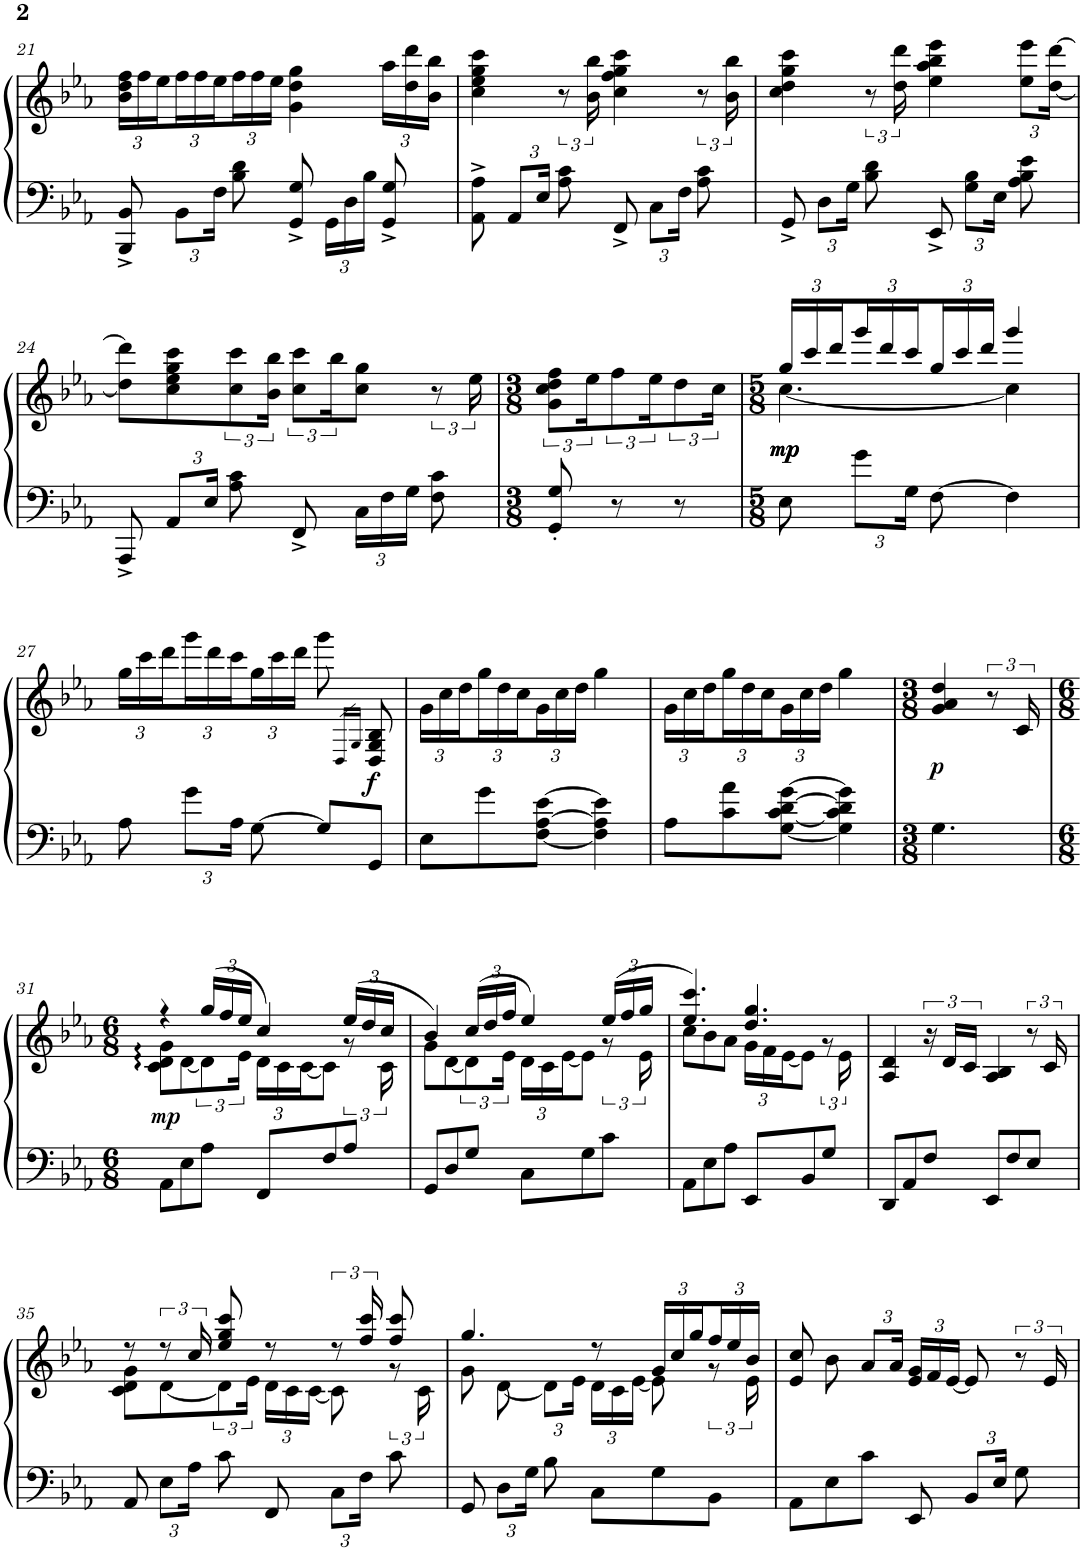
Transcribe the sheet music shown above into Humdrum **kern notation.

**kern	**kern	**dynam
*part1	*part1	*part1
*staff2	*staff1	*staff1/2
*I"钢琴	*	*
!!LO:PB:g=z
*clefF4	*clefG2	*
*k[b-e-a-]	*k[b-e-a-]	*
*M6/8	*M6/8	*
*	*Xbrackettup	*
=21	=21	=21
8BBB-/^ 8BB-/^	24b-\ 24dd\ 24ff\LL	.
.	24ff\	.
.	24ee-\	.
*Xbrackettup	*	*
12BB-\L	24ff\	.
.	24ff\	.
24F\Jk	24ee-\	.
8B-\ 8d\	24ff\	.
.	24ff\	.
.	24ee-\JJ	.
8GG/^< 8G/^<	4g\ 4dd\ 4gg\	.
24GG\LL	.	.
24D\	.	.
24B-\JJ	.	.
8GG/^< 8G/^<	24aa-\LL	.
.	24dd\ 24ddd\	.
.	24b-\ 24bb-\JJ	.
=22	=22	=22
8AA-\^ 8A-\^	4cc\ 4ee-\ 4gg\ 4ccc\	.
12AA-/L	.	.
24E-/Jk	.	.
*	*brackettup	*
8A-\ 8c\	12r	.
.	24b-\ 24bb-\	.
8FF^/	4cc\ 4ff\ 4gg\ 4ccc\	.
12C\L	.	.
24F\Jk	.	.
8A-\ 8c\	12r	.
.	24b-\ 24bb-\	.
=23	=23	=23
8GG^/	4cc\ 4dd\ 4gg\ 4ccc\	.
12D\L	.	.
24G\Jk	.	.
8B-\ 8d\	12r	.
.	24dd\ 24ddd\	.
8EE-^/	4ee-\ 4aa-\ 4bb-\ 4eee-\	.
12G\ 12B-\L	.	.
24E-\Jk	.	.
*	*Xbrackettup	*
8A-\ 8B-\ 8e-\	12ee-\ 12eee-\L	.
.	[24dd\ [24ddd\Jk	.
!!LO:LB:g=z
=24	=24	=24
8AAA-^/	8dd\] 8ddd\]L	.
12AA-/L	8cc\ 8ee-\ 8gg\ 8ccc\	.
24E-/Jk	.	.
*	*brackettup	*
8A-\ 8c\	12cc\ 12ccc\	.
.	24b-\ 24bb-\Jk	.
8FF^/	12cc\ 12ccc\L	.
.	24bb-\K	.
24C\LL	8cc\ 8gg\J	.
24F\	.	.
24G\JJ	.	.
8F\ 8c\	12r	.
.	24ee-\	.
=25	=25	=25
*M3/8	*M3/8	*
8GG/' 8G/'	12g\ 12cc\ 12dd\ 12ff\L	.
.	24ee-\K	.
8r	12ff\	.
.	24ee-\K	.
8r	12dd\	.
.	24cc\Jk	.
=26	=26	=26
*M5/8	*M5/8	*
*	*Xbrackettup	*
*	*^	*
!	!	!	!LO:DY:b
!	!	!	!LO:DY:n=1:b
!	!	!	!LO:DY:n=2:b
8E-\	24gg/LL	[4.cc\	mp mp mp
.	24ccc/	.	.
.	24ddd/	.	.
12g\L	24ggg/	.	.
.	24ddd/	.	.
24G\Jk	24ccc/	.	.
[8F\	24gg/	.	.
.	24ccc/	.	.
.	24ddd/JJ	.	.
4F\]	4ggg/	4cc\]	.
*	*v	*v	*
!!LO:LB:g=z
=27	=27	=27
8A-\	24gg\LL	.
.	24ccc\	.
.	24ddd\	.
12g\L	24ggg\	.
.	24ddd\	.
24A-\Jk	24ccc\	.
[8G\	24gg\	.
.	24ccc\	.
.	24ddd\JJ	.
8G/L]	8ggg\	.
.	16qD/LL	.
.	16qG/JJ	.
!	!	!LO:DY:b
8GG/J	8D/ 8G/ 8B-/	f
=28	=28	=28
8E-\L	24g\LL	.
.	24cc\	.
.	24dd\	.
8g\	24gg\	.
.	24dd\	.
.	24cc\	.
[8F\ [8A-\ [8e-\J	24g\	.
.	24cc\	.
.	24dd\JJ	.
4F\] 4A-\] 4e-\]	4gg\	.
=29	=29	=29
8A-\L	24g\LL	.
.	24cc\	.
.	24dd\	.
8c\ 8a-\	24gg\	.
.	24dd\	.
.	24cc\	.
[8G\ [8c\ [8d\ [8g\J	24g\	.
.	24cc\	.
.	24dd\JJ	.
4G\] 4c\] 4d\] 4g\]	4gg\	.
=30	=30	=30
*M3/8	*M3/8	*
!	!	!LO:DY:b
4.G\	4g/ 4a-/ 4dd/	p
*	*brackettup	*
.	12r	.
.	24c/	.
!!LO:LB:g=z
=31	=31	=31
*M6/8	*M6/8	*
*	*^	*
!	!	!	!LO:DY:b
8AA-\L	4r	8c\ 8d\ 8g\L	mp
8E-\	.	[8d\	.
*	*Xbrackettup	*brackettup	*
8A-\J	(24gg/LL	12d\]	.
.	24ff/	.	.
.	24ee-/JJ	24e-\Jk	.
*	*	*Xbrackettup	*
8FF/L	4cc/)	24d\LL	.
.	.	24c\	.
.	.	[24c\J	.
8F/	.	8c\J]	.
*	*	*brackettup	*
8A-/J	(24ee-/LL	12r	.
.	24dd/	.	.
.	24cc/JJ	24c\	.
=32	=32	=32	=32
8GG/L	4b-/)	8g\L	.
8D/	.	[8d\	.
*	*Xbrackettup	*brackettup	*
8G/J	(24cc/LL	12d\]	.
.	24dd/	.	.
.	24ff/JJ	24e-\Jk	.
*	*	*Xbrackettup	*
8C\L	4ee-/)	24d\LL	.
.	.	24c\	.
.	.	[24e-\J	.
8G\	.	8e-\J]	.
*	*	*brackettup	*
8c\J	(24ee-/LL	12r	.
.	24ff/	.	.
.	24gg/JJ	24e-\	.
=33	=33	=33	=33
8AA-\L	4.ee-/ 4.ccc/)	8cc\L	.
8E-\	.	8b-\	.
8A-\J	.	8a-\J	.
*	*	*Xbrackettup	*
8EE-/L	4.dd/ 4.gg/	24g\LL	.
.	.	24f\	.
.	.	[24e-\J	.
8BB-/	.	8e-\J]	.
*	*	*brackettup	*
8G/J	.	12r	.
.	.	24e-\	.
*	*v	*v	*
=34	=34	=34
8DD/L	4A-/ 4d/	.
8AA-/	.	.
8F/J	24r	.
.	24d/LL	.
.	24c/JJ	.
8EE-/L	4A-/ 4B-/	.
8F/	.	.
8E-/J	12r	.
.	24c/	.
!!LO:LB:g=z
=35	=35	=35
*	*^	*
8AA-/	8r	8c\ 8d\ 8g\L	.
12E-\L	12r	[8d\	.
24A-\Jk	24cc/	.	.
8c\	8ee-/ 8gg/ 8ccc/	12d\]	.
.	.	24e-\Jk	.
*	*	*Xbrackettup	*
8FF/	8r	24d\LL	.
.	.	24c\	.
.	.	[24c\JJ	.
*	*brackettup	*	*
12C\L	12r	8c\]	.
24F\Jk	24ff/ 24ccc/	.	.
8c\	8ff/ 8ccc/	12r	.
.	.	24c\	.
=36	=36	=36	=36
8GG/	4.gg/	8g\	.
12D\L	.	[8d\	.
24G\Jk	.	.	.
*	*	*Xbrackettup	*
8B-\	.	12d\L]	.
.	.	24e-\Jk	.
8C\L	8r	24d\LL	.
.	.	24c\	.
.	.	[24e-\JJ	.
8G\	24g/LL	8e-\]	.
.	24cc/	.	.
.	24gg/	.	.
*	*	*brackettup	*
8BB-\J	24ff/	12r	.
.	24ee-/	.	.
.	24b-/JJ	24e-\	.
*	*v	*v	*
=37	=37	=37
8AA-\L	8e-/ 8cc/	.
8E-\	8b-\	.
*	*Xbrackettup	*
8c\J	12a-/L	.
.	24a-/Jk	.
8EE-/	24e-/ 24g/LL	.
.	24f/	.
.	[24e-/JJ	.
12BB-/L	8e-/]	.
24E-/Jk	.	.
*	*brackettup	*
8G\	12r	.
.	24e-/	.
=	=	=
*-	*-	*-
